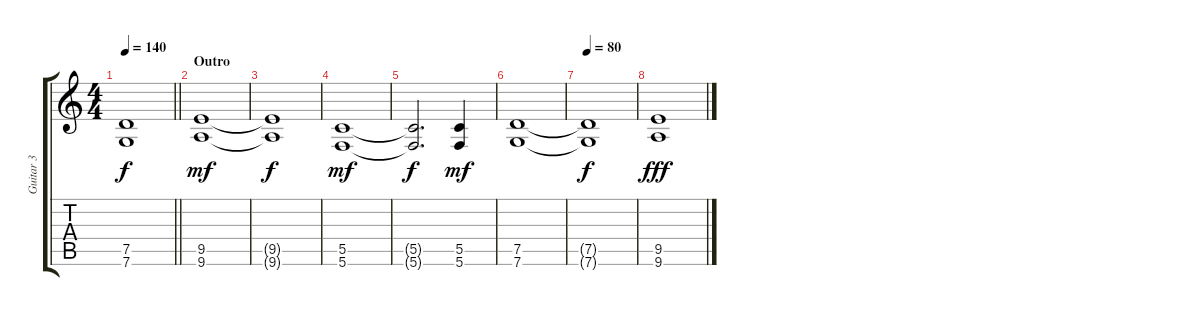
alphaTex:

\track ("Guitar 3" "Guitar 3") {instrument distortionguitar}
\staff {score tabs}
\tuning (D4 A3 F3 C3 G2 C2) {hide}
\ts (4 4)
\tempo 140
\clef g2
\barLineRight lightlight
\ks c
(7.5{t} 7.6{t}).1{dy f} |
\section ("" "Outro")
(9.5 9.6).1{dy mf} |
(9.5{t} 9.6{t}).1{dy f} |
(5.5 5.6).1{dy mf} |
(5.5{t} 5.6{t}).2{d dy f} (5.5 5.6).4{dy mf} |
(7.5 7.6).1 |
\tempo 80
(7.5{t} 7.6{t}).1{dy f} |
(9.5 9.6).1{dy fff volume 2}
